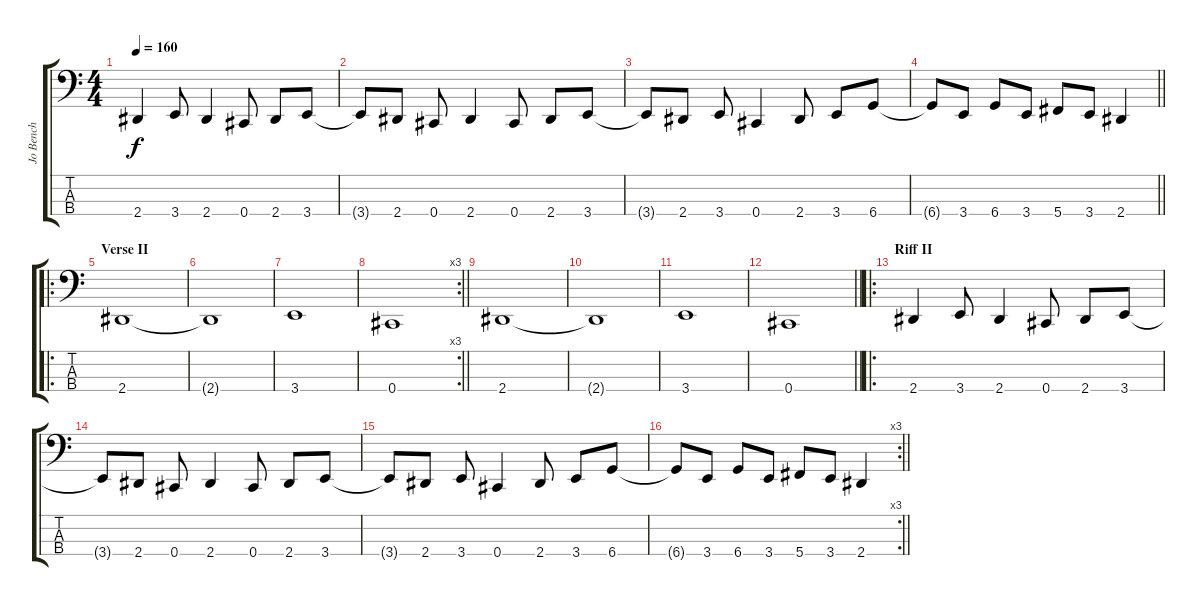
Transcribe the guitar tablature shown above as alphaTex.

\track ("Jo Bench" "Jo Bench") {instrument electricbasspick}
\staff {score tabs}
\tuning (E2 B1 Gb1 Db1) {hide}
\ts (4 4)
\tempo 160
\clef f4
\ks c
2.4.4{dy f} 3.4.8 2.4.4 0.4.8 2.4.8 3.4.8 |
3.4{t}.8 2.4.8 0.4.8 2.4.4 0.4.8 2.4.8 3.4.8 |
3.4{t}.8 2.4.8 3.4.8 0.4.4 2.4.8 3.4.8 6.4.8 |
\barLineRight lightlight
6.4{t}.8 3.4.8 6.4.8 3.4.8 5.4.8 3.4.8 2.4.4 |
\ro
\section ("" "Verse II")
2.4.1 |
2.4{t}.1 |
3.4.1 |
\rc 3
\barLineRight lightlight
0.4.1 |
2.4.1 |
2.4{t}.1 |
3.4.1 |
\barLineRight lightlight
0.4.1 |
\ro
\section ("" "Riff II")
2.4.4 3.4.8 2.4.4 0.4.8 2.4.8 3.4.8 |
3.4{t}.8 2.4.8 0.4.8 2.4.4 0.4.8 2.4.8 3.4.8 |
3.4{t}.8 2.4.8 3.4.8 0.4.4 2.4.8 3.4.8 6.4.8 |
\rc 3
\barLineRight lightlight
6.4{t}.8 3.4.8 6.4.8 3.4.8 5.4.8 3.4.8 2.4.4
